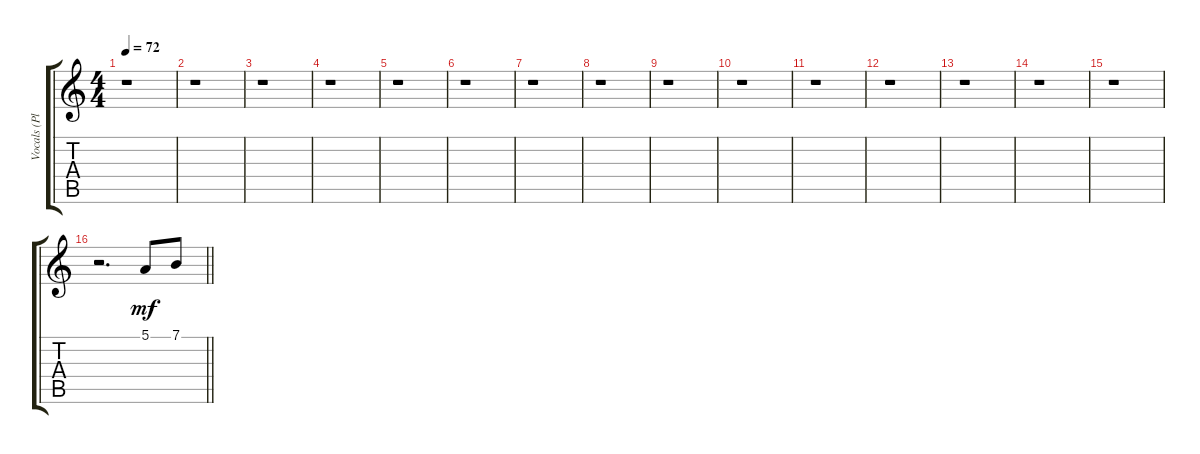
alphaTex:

\track ("Vocals (Plant)" "Vocals (Pl") {instrument synthvoice}
\staff {score tabs}
\tuning (E4 B3 G3 D3 A2 E2) {hide}
\ts (4 4)
\tempo 72
\clef g2
\ks c
r.1{dy mf instrument synthvoice} |
r.1 |
r.1 |
r.1 |
r.1 |
r.1 |
r.1 |
r.1 |
r.1 |
r.1 |
r.1 |
r.1 |
r.1 |
r.1 |
r.1 |
\barLineRight lightlight
r.2{d} 5.1.8 7.1.8
